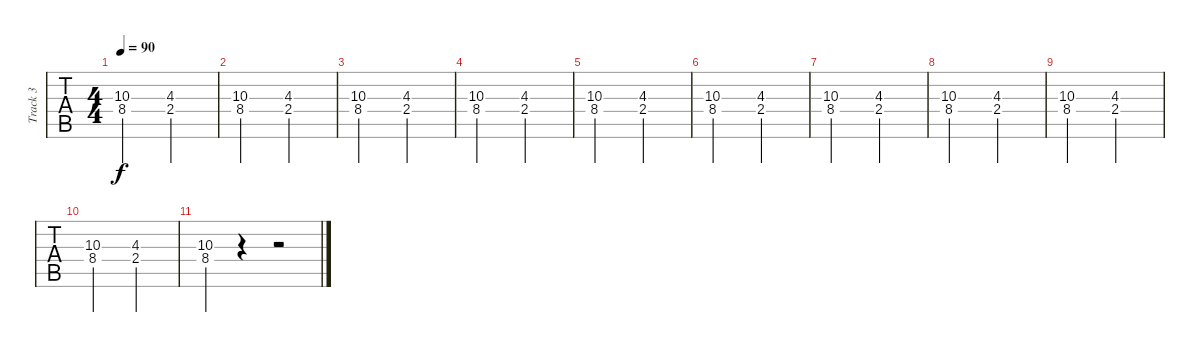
\track ("Track 3" "Track 3") {instrument distortionguitar bank 255}
\staff {tabs}
\tuning (C4 G3 Eb3 Bb2 F2 C2) {hide}
\ts (4 4)
\tempo 90
\clef g2
\ks c
(10.3 8.4).2{dy f} (4.3 2.4).2 |
(10.3 8.4).2 (4.3 2.4).2 |
(10.3 8.4).2 (4.3 2.4).2 |
(10.3 8.4).2 (4.3 2.4).2 |
(10.3 8.4).2 (4.3 2.4).2 |
(10.3 8.4).2 (4.3 2.4).2 |
(10.3 8.4).2 (4.3 2.4).2 |
(10.3 8.4).2 (4.3 2.4).2 |
(10.3 8.4).2 (4.3 2.4).2 |
(10.3 8.4).2 (4.3 2.4).2 |
(10.3 8.4).4 r.4 r.2
